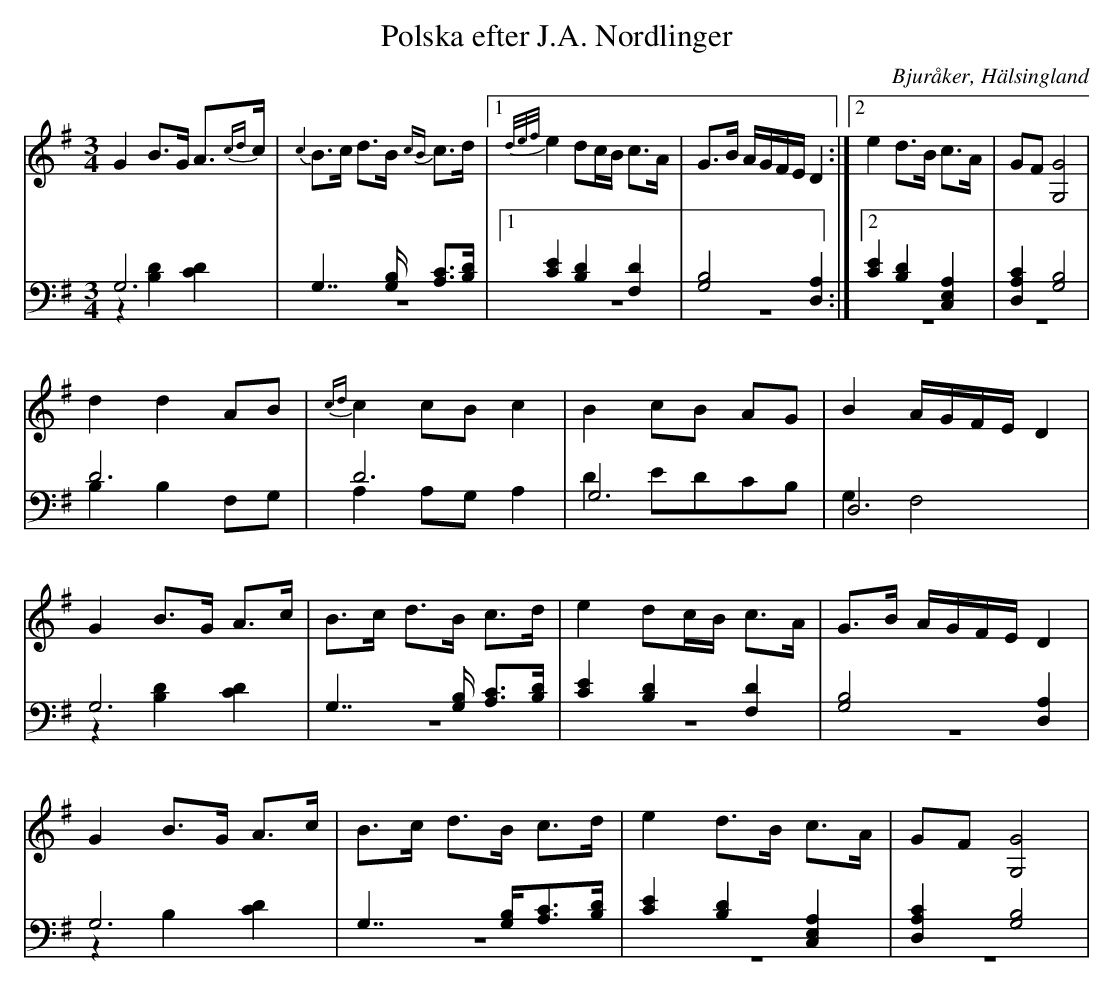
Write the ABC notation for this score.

X:1
T: Polska efter J.A. Nordlinger
O: Bjuråker, Hälsingland
M: 3/4
L: 1/8
K: G
V:1
V:2
V:3 merge
V:1
G2 B>G A>{cd2/3}c|{c2}B>c d>B {cB}c>d |1 {d/e/f/}e2 dc/B/ c>A| G>B A/G/F/E/ D2:|2 e2 d>B c>A|GF [G4G,4]  |
 d2 d2 AB|{cd}c2 cB c2|B2 cB AG|B2 A/G/F/E/ D2 |
G2 B>G A>c|B>c d>B c>d |e2 dc/B/ c>A|G>B A/G/F/E/ D2 |
G2 B>G A>c |B>c d>B c>d|e2 d>B c>A|GF [G,4G4] |
V:2 clef=bass
 G,6|G,7/2 [G,/B,/] [A,C]>[B,D]|1 [C2E2] [B,2D2] [F,2D2]| [G,4B,4] [D,2A,2]:|2 [C2E2] [B,2D2] [C,2E,2A,2]| [D,2A,2C2] [G,4B,4]|
D6 |D6 |G,6|D,6 |
G,6 | G,7/2 [G,/B,/] [A,C]>[B,D]| [C2E2] [B,2D2] [F,2D2]| [G,4B,4] [D,2A,2]|
G,6 |G,7/2 [G,/B,/][A,C]>[B,D]|[C2E2] [B,2D2] [C,2E,2A,2]|[D,2A,2C2] [G,4B,4] |
V:3 clef=bass
z2 [B,2D2] [C2D2]| z6|1 z6| z6:|2 z6|  z6|
B,2 B,2 F,G, |A,2 A,G, A,2 |D2 EDCB,|G,2 F,4 |
z2 [B,2D2] [C2D2]| z6 |z6 |z6|
z2 B,2 [C2D2] |z6|z6|z6|
